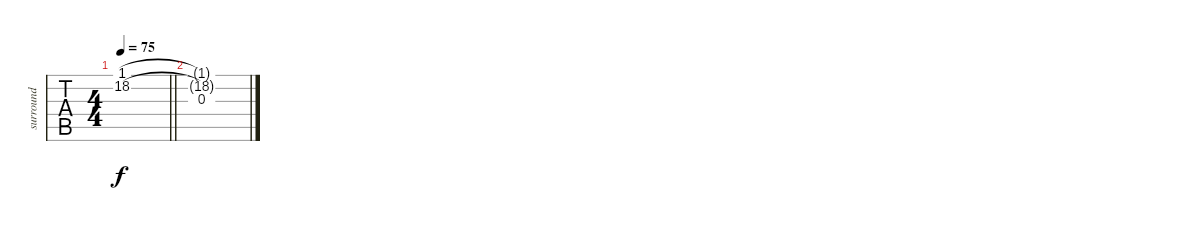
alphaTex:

\track ("surround" "surround") {instrument pad3polysynth}
\staff {tabs}
\tuning (E4 B3 G3 D3 A2 E2) {hide}
\ts (4 4)
\tempo 75
\clef g2
\barLineRight lightlight
\ks c
(1.1{t} 18.2{t}).1{dy f} |
(1.1{t} 18.2{t} 0.3).1
